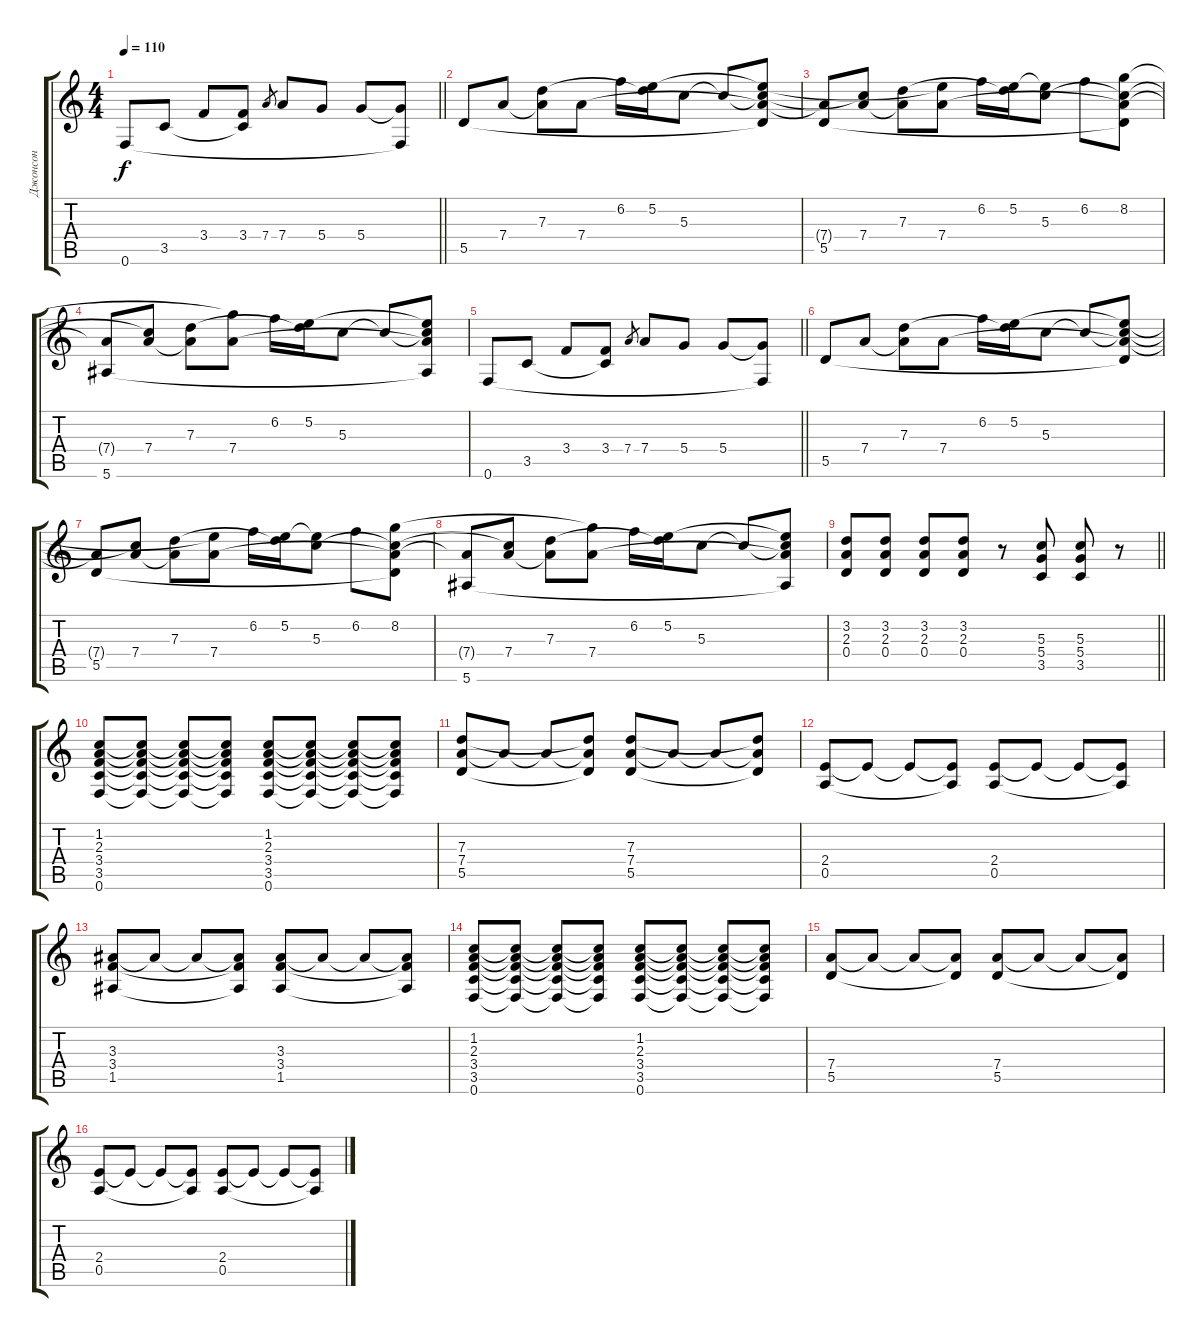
\track ("Джонсон" "Джонсон") {instrument acousticguitarsteel}
\staff {score tabs}
\tuning (E4 B3 G3 D3 A2 F2) {hide}
\ts (4 4)
\tempo 110
\clef g2
\barLineRight lightlight
\ks c
0.6.8{dy f} 3.5.8 3.4.8 (3.4 3.5{t}).8 7.4.8{gr} 7.4.8 5.4.8 5.4.8 (5.4{t} 0.6{t}).8 |
5.5.8 7.4.8 (7.3 7.4{t}).8 7.4.8 6.2.16 (5.2 7.3{t}).16 5.3.8 5.3{t}.8 (5.2{t} 5.3{t} 7.4{t} 5.5{t}).8 |
(7.4{t} 5.5).8 (5.3{t} 7.4).8 (7.3 7.4{t}).8 (5.2{t} 7.4).8 6.2.16 (5.2 7.3{t}).16 (5.2{t} 5.3).8 6.2.8 (8.2 5.3{t} 7.4{t} 5.5{t}).8 |
(7.4{t} 5.6).8 (5.3{t} 7.4).8 (7.3 7.4{t}).8 (8.2{t} 7.4).8 6.2.16 (5.2 7.3{t}).16 5.3.8 5.3{t}.8 (5.2{t} 5.3{t} 7.4{t} 5.6{t}).8 |
\barLineRight lightlight
0.6.8 3.5.8 3.4.8 (3.4 3.5{t}).8 7.4.8{gr} 7.4.8 5.4.8 5.4.8 (5.4{t} 0.6{t}).8 |
5.5.8 7.4.8 (7.3 7.4{t}).8 7.4.8 6.2.16 (5.2 7.3{t}).16 5.3.8 5.3{t}.8 (5.2{t} 5.3{t} 7.4{t} 5.5{t}).8 |
(7.4{t} 5.5).8 (5.3{t} 7.4).8 (7.3 7.4{t}).8 (5.2{t} 7.4).8 6.2.16 (5.2 7.3{t}).16 (5.2{t} 5.3).8 6.2.8 (8.2 5.3{t} 7.4{t} 5.5{t}).8 |
(7.4{t} 5.6).8 (5.3{t} 7.4).8 (7.3 7.4{t}).8 (8.2{t} 7.4).8 6.2.16 (5.2 7.3{t}).16 5.3.8 5.3{t}.8 (5.2{t} 5.3{t} 7.4{t} 5.6{t}).8 |
\barLineRight lightlight
(3.2 2.3 0.4).8 (3.2 2.3 0.4).8 (3.2 2.3 0.4).8 (3.2 2.3 0.4).8 r.8 (5.3 5.4 3.5).8 (5.3 5.4 3.5).8 r.8 |
(1.2 2.3 3.4 3.5 0.6).8{volume 12 instrument distortionguitar} (1.2{t} 2.3{t} 3.4{t} 3.5{t} 0.6{t}).8 (1.2{t} 2.3{t} 3.4{t} 3.5{t} 0.6{t}).8 (1.2{t} 2.3{t} 3.4{t} 3.5{t} 0.6{t}).8 (1.2 2.3 3.4 3.5 0.6).8 (1.2{t} 2.3{t} 3.4{t} 3.5{t} 0.6{t}).8 (1.2{t} 2.3{t} 3.4{t} 3.5{t} 0.6{t}).8 (1.2{t} 2.3{t} 3.4{t} 3.5{t} 0.6{t}).8 |
(7.3 7.4 5.5).8 7.4{t}.8 7.4{t}.8 (7.3{t} 7.4{t} 5.5{t}).8 (7.3 7.4 5.5).8 7.4{t}.8 7.4{t}.8 (7.3{t} 7.4{t} 5.5{t}).8 |
(2.4 0.5).8 2.4{t}.8 2.4{t}.8 (2.4{t} 0.5{t}).8 (2.4 0.5).8 2.4{t}.8 2.4{t}.8 (2.4{t} 0.5{t}).8 |
(3.3 3.4 1.5).8 3.3{t}.8 3.3{t}.8 (3.3{t} 3.4{t} 1.5{t}).8 (3.3 3.4 1.5).8 3.3{t}.8 3.3{t}.8 (3.3{t} 3.4{t} 1.5{t}).8 |
(1.2 2.3 3.4 3.5 0.6).8{volume 12 instrument distortionguitar} (1.2{t} 2.3{t} 3.4{t} 3.5{t} 0.6{t}).8 (1.2{t} 2.3{t} 3.4{t} 3.5{t} 0.6{t}).8 (1.2{t} 2.3{t} 3.4{t} 3.5{t} 0.6{t}).8 (1.2 2.3 3.4 3.5 0.6).8 (1.2{t} 2.3{t} 3.4{t} 3.5{t} 0.6{t}).8 (1.2{t} 2.3{t} 3.4{t} 3.5{t} 0.6{t}).8 (1.2{t} 2.3{t} 3.4{t} 3.5{t} 0.6{t}).8 |
(7.4 5.5).8 7.4{t}.8 7.4{t}.8 (7.4{t} 5.5{t}).8 (7.4 5.5).8 7.4{t}.8 7.4{t}.8 (7.4{t} 5.5{t}).8 |
(2.4 0.5).8 2.4{t}.8 2.4{t}.8 (2.4{t} 0.5{t}).8 (2.4 0.5).8 2.4{t}.8 2.4{t}.8 (2.4{t} 0.5{t}).8
